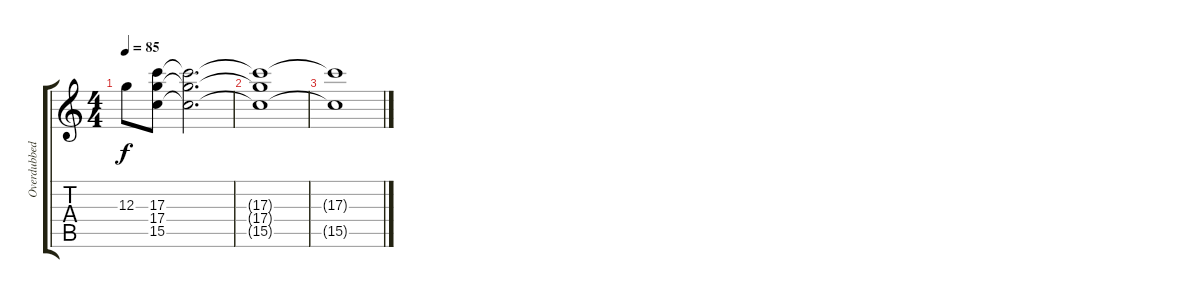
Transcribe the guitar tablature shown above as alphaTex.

\track ("Overdubbed Guitar" "Overdubbed") {instrument electricguitarjazz}
\staff {score tabs}
\tuning (E4 B3 G3 D3 A2 E2) {hide}
\ts (4 4)
\tempo 85
\clef g2
\ks c
12.3.8{dy f} (17.3 17.4 15.5).8{volume 0 instrument drawbarorgan} (17.3{t} 17.4{t} 15.5{t}).2{d} |
(17.3{t} 17.4{t} 15.5{t}).1 |
(17.3{t} 15.5{t}).1
